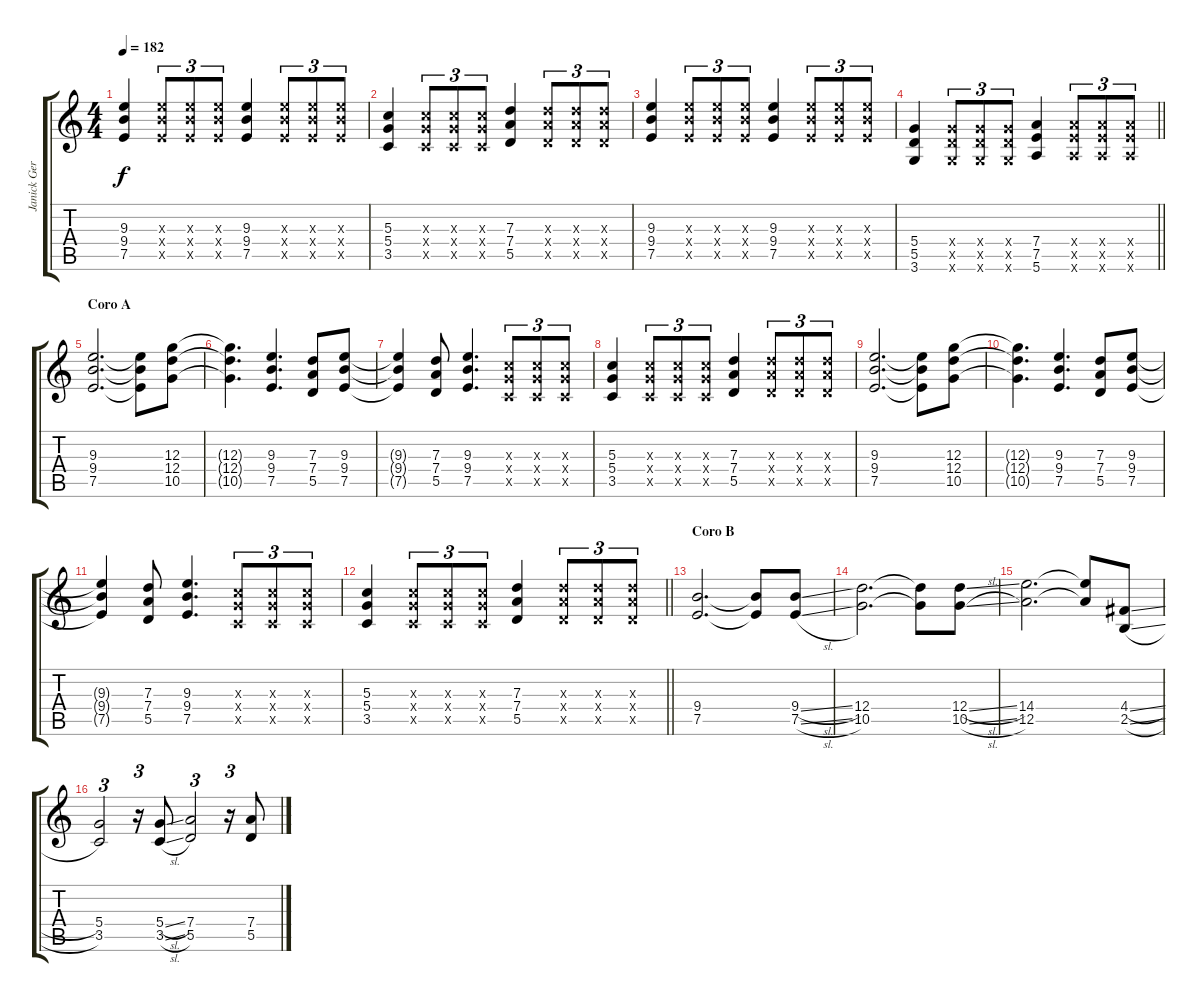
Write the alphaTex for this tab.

\track ("Janick Gers" "Janick Ger") {instrument distortionguitar}
\staff {score tabs}
\tuning (E4 B3 G3 D3 A2 E2) {hide}
\ts (4 4)
\tempo 182
\clef g2
\ks c
(9.3 9.4 7.5).4{dy f} (9.3{x} 9.4{x} 7.5{x}).8{tu (3 2)} (9.3{x} 9.4{x} 7.5{x}).8{tu (3 2)} (9.3{x} 9.4{x} 7.5{x}).8{tu (3 2)} (9.3 9.4 7.5).4 (9.3{x} 9.4{x} 7.5{x}).8{tu (3 2)} (9.3{x} 9.4{x} 7.5{x}).8{tu (3 2)} (9.3{x} 9.4{x} 7.5{x}).8{tu (3 2)} |
(5.3 5.4 3.5).4 (5.3{x} 5.4{x} 3.5{x}).8{tu (3 2)} (5.3{x} 5.4{x} 3.5{x}).8{tu (3 2)} (5.3{x} 5.4{x} 3.5{x}).8{tu (3 2)} (7.3 7.4 5.5).4 (7.3{x} 7.4{x} 5.5{x}).8{tu (3 2)} (7.3{x} 7.4{x} 5.5{x}).8{tu (3 2)} (7.3{x} 7.4{x} 5.5{x}).8{tu (3 2)} |
(9.3 9.4 7.5).4 (9.3{x} 9.4{x} 7.5{x}).8{tu (3 2)} (9.3{x} 9.4{x} 7.5{x}).8{tu (3 2)} (9.3{x} 9.4{x} 7.5{x}).8{tu (3 2)} (9.3 9.4 7.5).4 (9.3{x} 9.4{x} 7.5{x}).8{tu (3 2)} (9.3{x} 9.4{x} 7.5{x}).8{tu (3 2)} (9.3{x} 9.4{x} 7.5{x}).8{tu (3 2)} |
\barLineRight lightlight
(5.4 5.5 3.6).4 (5.4{x} 5.5{x} 3.6{x}).8{tu (3 2)} (5.4{x} 5.5{x} 3.6{x}).8{tu (3 2)} (5.4{x} 5.5{x} 3.6{x}).8{tu (3 2)} (7.4 7.5 5.6).4 (7.4{x} 7.5{x} 5.6{x}).8{tu (3 2)} (7.4{x} 7.5{x} 5.6{x}).8{tu (3 2)} (7.4{x} 7.5{x} 5.6{x}).8{tu (3 2)} |
\section ("" "Coro A")
(9.3 9.4 7.5).2{d} (9.3{t} 9.4{t} 7.5{t}).8 (12.3 12.4 10.5).8 |
(12.3{t} 12.4{t} 10.5{t}).4{d} (9.3 9.4 7.5).4{d} (7.3 7.4 5.5).8 (9.3 9.4 7.5).8 |
(9.3{t} 9.4{t} 7.5{t}).4 (7.3 7.4 5.5).8 (9.3 9.4 7.5).4{d} (5.3{x} 5.4{x} 3.5{x}).8{tu (3 2)} (5.3{x} 5.4{x} 3.5{x}).8{tu (3 2)} (5.3{x} 5.4{x} 3.5{x}).8{tu (3 2)} |
(5.3 5.4 3.5).4 (5.3{x} 5.4{x} 3.5{x}).8{tu (3 2)} (5.3{x} 5.4{x} 3.5{x}).8{tu (3 2)} (5.3{x} 5.4{x} 3.5{x}).8{tu (3 2)} (7.3 7.4 5.5).4 (7.3{x} 7.4{x} 5.5{x}).8{tu (3 2)} (7.3{x} 7.4{x} 5.5{x}).8{tu (3 2)} (7.3{x} 7.4{x} 5.5{x}).8{tu (3 2)} |
(9.3 9.4 7.5).2{d} (9.3{t} 9.4{t} 7.5{t}).8 (12.3 12.4 10.5).8 |
(12.3{t} 12.4{t} 10.5{t}).4{d} (9.3 9.4 7.5).4{d} (7.3 7.4 5.5).8 (9.3 9.4 7.5).8 |
(9.3{t} 9.4{t} 7.5{t}).4 (7.3 7.4 5.5).8 (9.3 9.4 7.5).4{d} (5.3{x} 5.4{x} 3.5{x}).8{tu (3 2)} (5.3{x} 5.4{x} 3.5{x}).8{tu (3 2)} (5.3{x} 5.4{x} 3.5{x}).8{tu (3 2)} |
\barLineRight lightlight
(5.3 5.4 3.5).4 (5.3{x} 5.4{x} 3.5{x}).8{tu (3 2)} (5.3{x} 5.4{x} 3.5{x}).8{tu (3 2)} (5.3{x} 5.4{x} 3.5{x}).8{tu (3 2)} (7.3 7.4 5.5).4 (7.3{x} 7.4{x} 5.5{x}).8{tu (3 2)} (7.3{x} 7.4{x} 5.5{x}).8{tu (3 2)} (7.3{x} 7.4{x} 5.5{x}).8{tu (3 2)} |
\section ("" "Coro B")
(9.4 7.5).2{d} (9.4{t} 7.5{t}).8 (9.4{sl} 7.5{sl}).8 |
(12.4 10.5).2{d} (12.4{t} 10.5{t}).8 (12.4{sl} 10.5{sl}).8 |
(14.4 12.5).2{d} (14.4{t} 12.5{t}).8 (4.4{sl} 2.5{sl}).8 |
(5.4 3.5).2{tu (3 2)} r.16{tu (3 2)} (5.4{sl} 3.5{sl}).8 (7.4 5.5).2{tu (3 2)} r.16{tu (3 2)} (7.4{sl} 5.5{sl}).8
